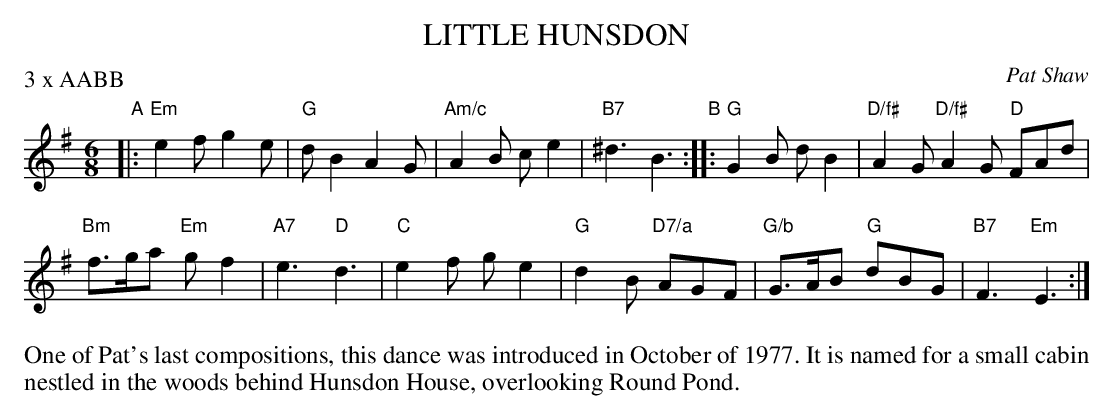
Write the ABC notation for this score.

X:1
T: LITTLE HUNSDON
C: Pat Shaw
M: 6/8
L: 1/8
P: 3 x AABB
K: Em
"A"|: "Em"e2f g2e | "G"dB2 A2G | "Am/c"A2B ce2 | "B7"^d3 B3 "B":: "G"G2B dB2 | "D/f#"A2G "D/f#"A2G "D"FAd |
"Bm"f>ga "Em"gf2 | "A7"e3 "D"d3 | "C"e2f ge2 | "G"d2B "D7/a"AGF | "G/b"G>AB "G"dBG | "B7"F3 "Em"E3 :|
%%begintext align
One of Pat's last compositions, this dance was introduced in October of 1977.  It is named for a small
cabin nestled in the woods behind Hunsdon House, overlooking Round Pond.
